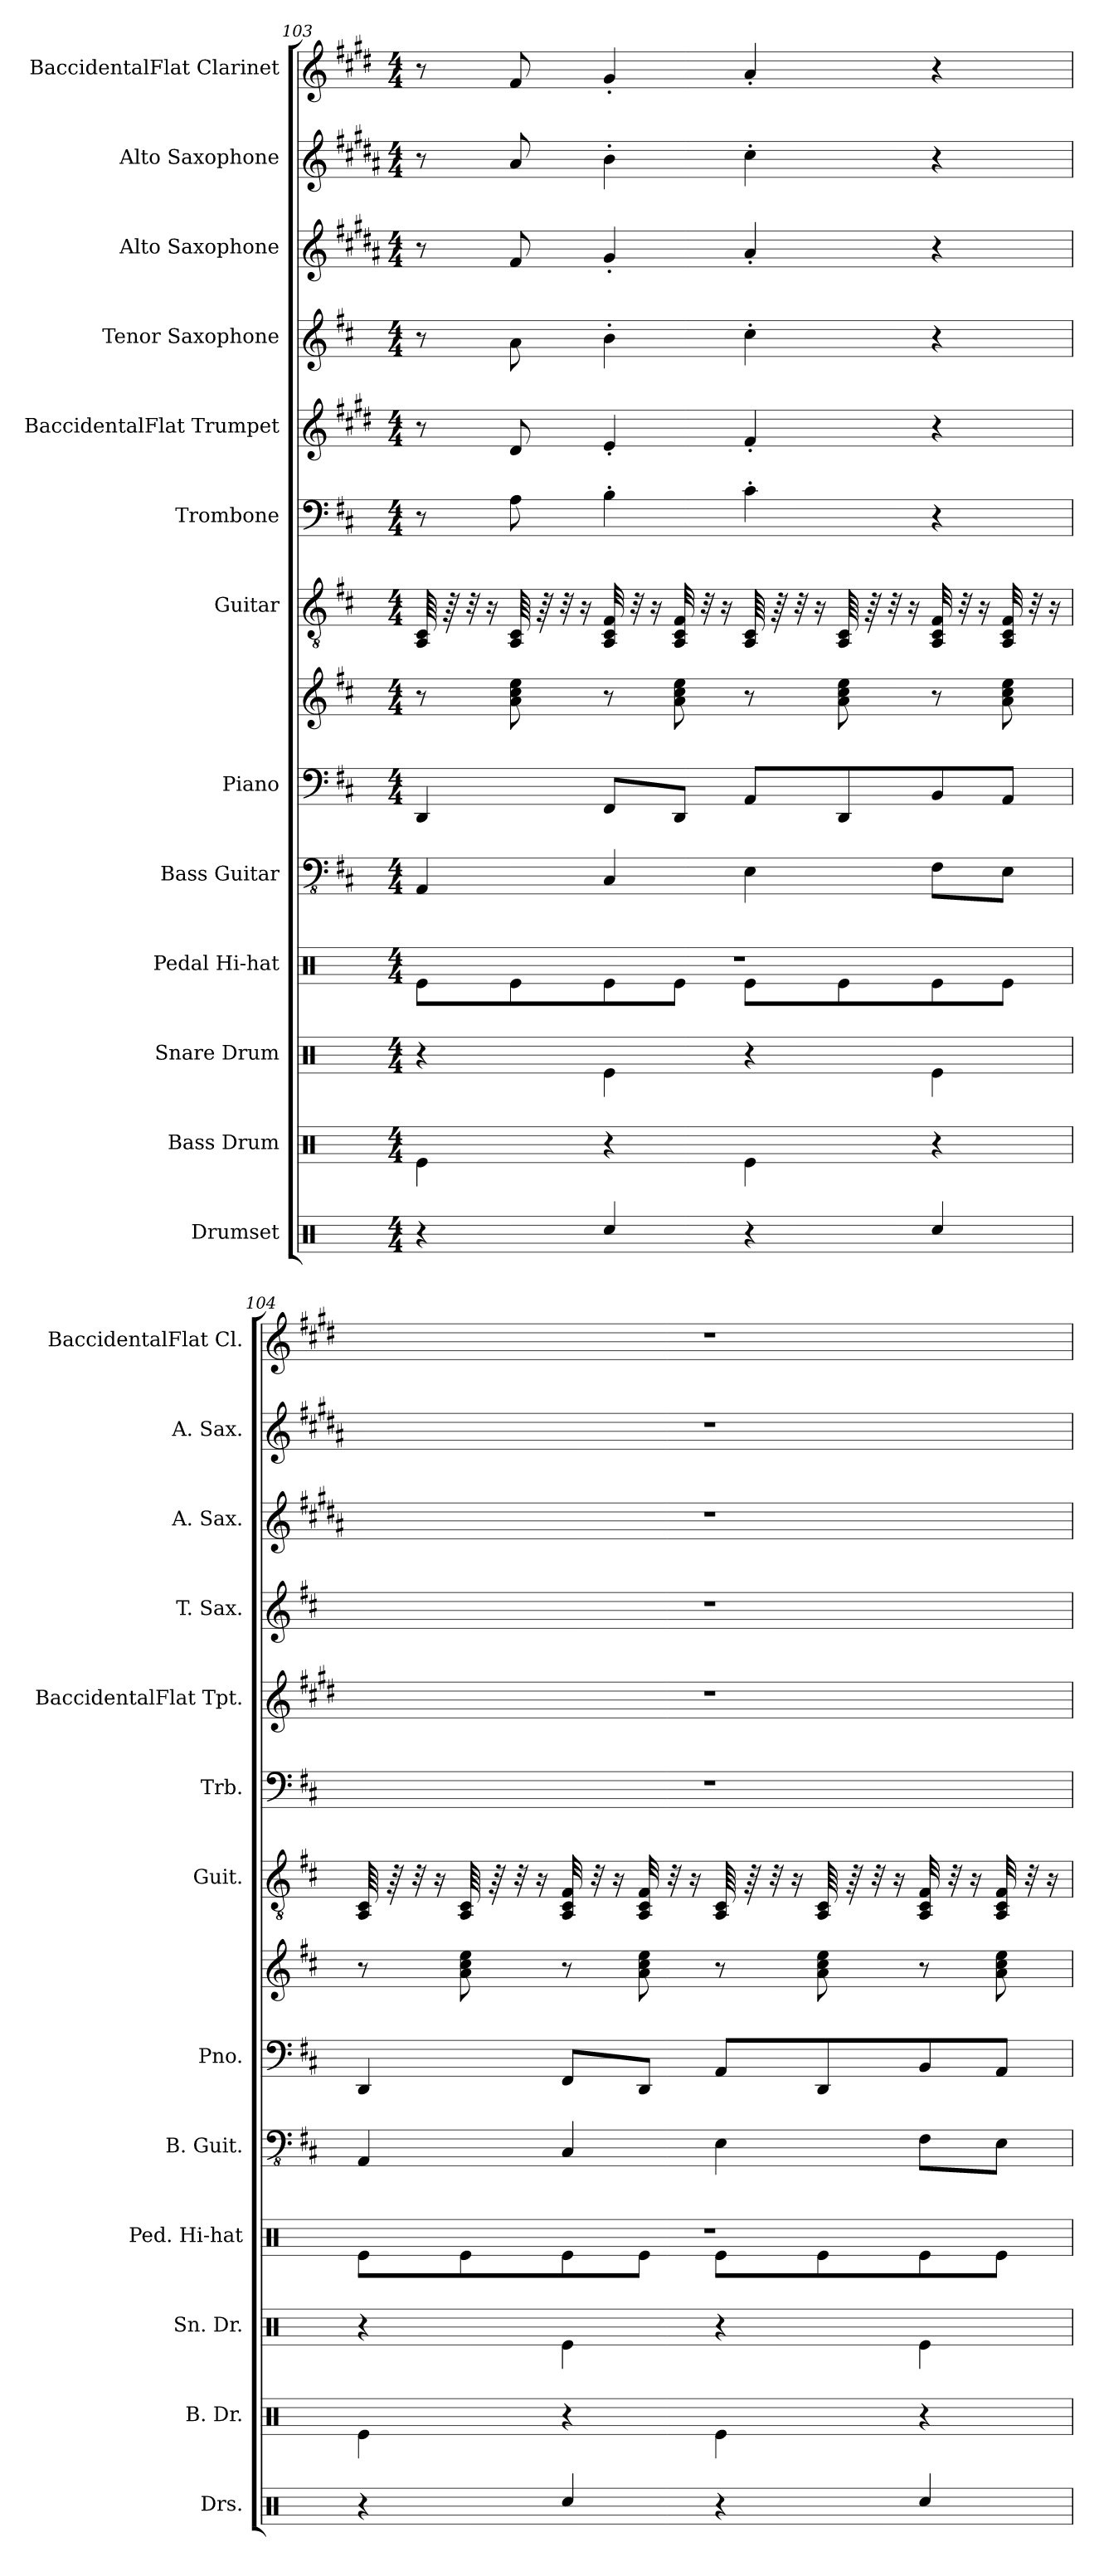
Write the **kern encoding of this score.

**kern	**kern	**kern	**kern	**kern	**kern	**kern	**kern	**kern	**kern	**kern	**kern	**kern	**kern
*part13	*part12	*part11	*part10	*part9	*part8	*part8	*part7	*part6	*part5	*part4	*part3	*part2	*part1
*staff14	*staff13	*staff12	*staff11	*staff10	*staff9	*staff8	*staff7	*staff6	*staff5	*staff4	*staff3	*staff2	*staff1
*I"Drumset	*I"Bass Drum	*I"Snare Drum	*I"Pedal Hi-hat	*I"Bass Guitar	*I"Piano	*	*I"Guitar	*I"Trombone	*I"BaccidentalFlat Trumpet	*I"Tenor Saxophone	*I"Alto Saxophone	*I"Alto Saxophone	*I"BaccidentalFlat Clarinet
*I'Drs.	*I'B. Dr.	*I'Sn. Dr.	*I'Ped. Hi-hat	*I'B. Guit.	*I'Pno.	*	*I'Guit.	*I'Trb.	*I'BaccidentalFlat Tpt.	*I'T. Sax.	*I'A. Sax.	*I'A. Sax.	*I'BaccidentalFlat Cl.
!!LO:PB:g=z
*clefX	*clefX	*clefX	*clefX	*clefFv4	*clefF4	*clefG2	*clefGv2	*clefF4	*clefG2	*clefG2	*clefG2	*clefG2	*clefG2
*	*	*	*	*	*	*	*	*	*ITrd1c2	*ITrd8c14	*ITrd5c9	*ITrd5c9	*ITrd1c2
*k[]	*k[]	*k[]	*k[]	*k[f#c#]	*k[f#c#]	*k[f#c#]	*k[f#c#]	*k[f#c#]	*k[f#c#]	*k[f#c#]	*k[f#c#]	*k[f#c#]	*k[f#c#]
*M4/4	*M4/4	*M4/4	*M4/4	*M4/4	*M4/4	*M4/4	*M4/4	*M4/4	*M4/4	*M4/4	*M4/4	*M4/4	*M4/4
=103	=103	=103	=103	=103	=103	=103	=103	=103	=103	=103	=103	=103	=103
*	*	*	*^	*	*	*	*	*	*	*	*	*	*
4r	4Re\	4r	1r	8Re\L	4AAA/	4DD/	8r	64AA/ 64C#/	8r	8r	8r	8r	8r	8r
.	.	.	.	.	.	.	.	64r	.	.	.	.	.	.
.	.	.	.	.	.	.	.	32r	.	.	.	.	.	.
.	.	.	.	.	.	.	.	16r	.	.	.	.	.	.
.	.	.	.	8Re\	.	.	8a\ 8cc#\ 8ee\	64AA/ 64C#/	8A\	8c#/	8A\	8A/	8c#/	8e/
.	.	.	.	.	.	.	.	64r	.	.	.	.	.	.
.	.	.	.	.	.	.	.	32r	.	.	.	.	.	.
.	.	.	.	.	.	.	.	16r	.	.	.	.	.	.
4Rcc/	4r	4Re\	.	8Re\	4CC#/	8FF#/L	8r	32AA/ 32C#/ 32F#/	4B'\	4d'/	4B'\	4B'/	4d'\	4f#'/
.	.	.	.	.	.	.	.	32r	.	.	.	.	.	.
.	.	.	.	.	.	.	.	16r	.	.	.	.	.	.
.	.	.	.	8Re\J	.	8DD/J	8a\ 8cc#\ 8ee\	32AA/ 32C#/ 32F#/	.	.	.	.	.	.
.	.	.	.	.	.	.	.	32r	.	.	.	.	.	.
.	.	.	.	.	.	.	.	16r	.	.	.	.	.	.
4r	4Re\	4r	.	8Re\L	4EE\	8AA/L	8r	64AA/ 64C#/	4c#'\	4e'/	4c#'\	4c#'/	4e'\	4g'/
.	.	.	.	.	.	.	.	64r	.	.	.	.	.	.
.	.	.	.	.	.	.	.	32r	.	.	.	.	.	.
.	.	.	.	.	.	.	.	16r	.	.	.	.	.	.
.	.	.	.	8Re\	.	8DD/	8a\ 8cc#\ 8ee\	64AA/ 64C#/	.	.	.	.	.	.
.	.	.	.	.	.	.	.	64r	.	.	.	.	.	.
.	.	.	.	.	.	.	.	32r	.	.	.	.	.	.
.	.	.	.	.	.	.	.	16r	.	.	.	.	.	.
4Rcc/	4r	4Re\	.	8Re\	8FF#\L	8BB/	8r	32AA/ 32C#/ 32F#/	4r	4r	4r	4r	4r	4r
.	.	.	.	.	.	.	.	32r	.	.	.	.	.	.
.	.	.	.	.	.	.	.	16r	.	.	.	.	.	.
.	.	.	.	8Re\J	8EE\J	8AA/J	8a\ 8cc#\ 8ee\	32AA/ 32C#/ 32F#/	.	.	.	.	.	.
.	.	.	.	.	.	.	.	32r	.	.	.	.	.	.
.	.	.	.	.	.	.	.	16r	.	.	.	.	.	.
!!LO:PB:g=z
=104	=104	=104	=104	=104	=104	=104	=104	=104	=104	=104	=104	=104	=104	=104
4r	4Re\	4r	1r	8Re\L	4AAA/	4DD/	8r	64AA/ 64C#/	1r	1r	1r	1r	1r	1r
.	.	.	.	.	.	.	.	64r	.	.	.	.	.	.
.	.	.	.	.	.	.	.	32r	.	.	.	.	.	.
.	.	.	.	.	.	.	.	16r	.	.	.	.	.	.
.	.	.	.	8Re\	.	.	8a\ 8cc#\ 8ee\	64AA/ 64C#/	.	.	.	.	.	.
.	.	.	.	.	.	.	.	64r	.	.	.	.	.	.
.	.	.	.	.	.	.	.	32r	.	.	.	.	.	.
.	.	.	.	.	.	.	.	16r	.	.	.	.	.	.
4Rcc/	4r	4Re\	.	8Re\	4CC#/	8FF#/L	8r	32AA/ 32C#/ 32F#/	.	.	.	.	.	.
.	.	.	.	.	.	.	.	32r	.	.	.	.	.	.
.	.	.	.	.	.	.	.	16r	.	.	.	.	.	.
.	.	.	.	8Re\J	.	8DD/J	8a\ 8cc#\ 8ee\	32AA/ 32C#/ 32F#/	.	.	.	.	.	.
.	.	.	.	.	.	.	.	32r	.	.	.	.	.	.
.	.	.	.	.	.	.	.	16r	.	.	.	.	.	.
4r	4Re\	4r	.	8Re\L	4EE\	8AA/L	8r	64AA/ 64C#/	.	.	.	.	.	.
.	.	.	.	.	.	.	.	64r	.	.	.	.	.	.
.	.	.	.	.	.	.	.	32r	.	.	.	.	.	.
.	.	.	.	.	.	.	.	16r	.	.	.	.	.	.
.	.	.	.	8Re\	.	8DD/	8a\ 8cc#\ 8ee\	64AA/ 64C#/	.	.	.	.	.	.
.	.	.	.	.	.	.	.	64r	.	.	.	.	.	.
.	.	.	.	.	.	.	.	32r	.	.	.	.	.	.
.	.	.	.	.	.	.	.	16r	.	.	.	.	.	.
4Rcc/	4r	4Re\	.	8Re\	8FF#\L	8BB/	8r	32AA/ 32C#/ 32F#/	.	.	.	.	.	.
.	.	.	.	.	.	.	.	32r	.	.	.	.	.	.
.	.	.	.	.	.	.	.	16r	.	.	.	.	.	.
.	.	.	.	8Re\J	8EE\J	8AA/J	8a\ 8cc#\ 8ee\	32AA/ 32C#/ 32F#/	.	.	.	.	.	.
.	.	.	.	.	.	.	.	32r	.	.	.	.	.	.
.	.	.	.	.	.	.	.	16r	.	.	.	.	.	.
*	*	*	*v	*v	*	*	*	*	*	*	*	*	*	*
=	=	=	=	=	=	=	=	=	=	=	=	=	=
*-	*-	*-	*-	*-	*-	*-	*-	*-	*-	*-	*-	*-	*-
